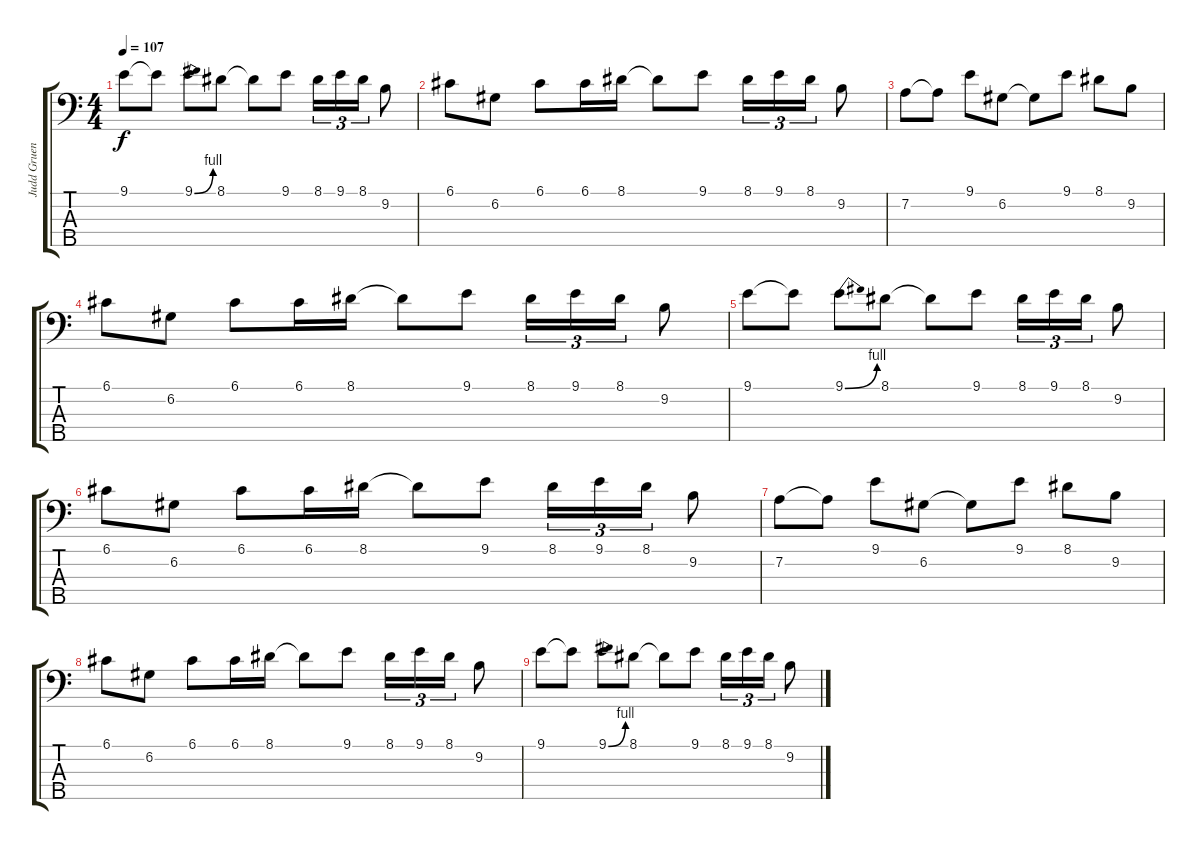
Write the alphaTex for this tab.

\track ("Judd Gruenbaum (Bass)" "Judd Gruen") {instrument electricbassfinger}
\staff {score tabs}
\tuning (G2 D2 A1 E1 B0) {hide}
\ts (4 4)
\tempo 107
\clef f4
\ks c
9.1.8{dy f} 9.1{t}.8 9.1{be (bend 0 0 60 4)}.8 8.1.8 8.1{t}.8 9.1.8 8.1.16{tu (3 2)} 9.1.16{tu (3 2)} 8.1.16{tu (3 2)} 9.2.8 |
6.1.8{volume 12} 6.2.8 6.1.8 6.1.16 8.1.16 8.1{t}.8 9.1.8 8.1.16{tu (3 2)} 9.1.16{tu (3 2)} 8.1.16{tu (3 2)} 9.2.8 |
7.2.8 7.2{t}.8 9.1.8 6.2.8 6.2{t}.8 9.1.8 8.1.8 9.2.8 |
6.1.8{volume 8} 6.2.8 6.1.8 6.1.16 8.1.16 8.1{t}.8 9.1.8 8.1.16{tu (3 2)} 9.1.16{tu (3 2)} 8.1.16{tu (3 2)} 9.2.8 |
9.1.8 9.1{t}.8 9.1{be (bend 0 0 60 4)}.8 8.1.8 8.1{t}.8 9.1.8 8.1.16{tu (3 2)} 9.1.16{tu (3 2)} 8.1.16{tu (3 2)} 9.2.8 |
6.1.8{volume 4} 6.2.8 6.1.8 6.1.16 8.1.16 8.1{t}.8 9.1.8 8.1.16{tu (3 2)} 9.1.16{tu (3 2)} 8.1.16{tu (3 2)} 9.2.8 |
7.2.8 7.2{t}.8 9.1.8 6.2.8 6.2{t}.8 9.1.8 8.1.8 9.2.8 |
6.1.8{volume 2} 6.2.8 6.1.8 6.1.16 8.1.16 8.1{t}.8 9.1.8 8.1.16{tu (3 2)} 9.1.16{tu (3 2)} 8.1.16{tu (3 2)} 9.2.8 |
9.1.8 9.1{t}.8 9.1{be (bend 0 0 60 4)}.8 8.1.8 8.1{t}.8 9.1.8 8.1.16{tu (3 2)} 9.1.16{tu (3 2)} 8.1.16{tu (3 2)} 9.2.8
